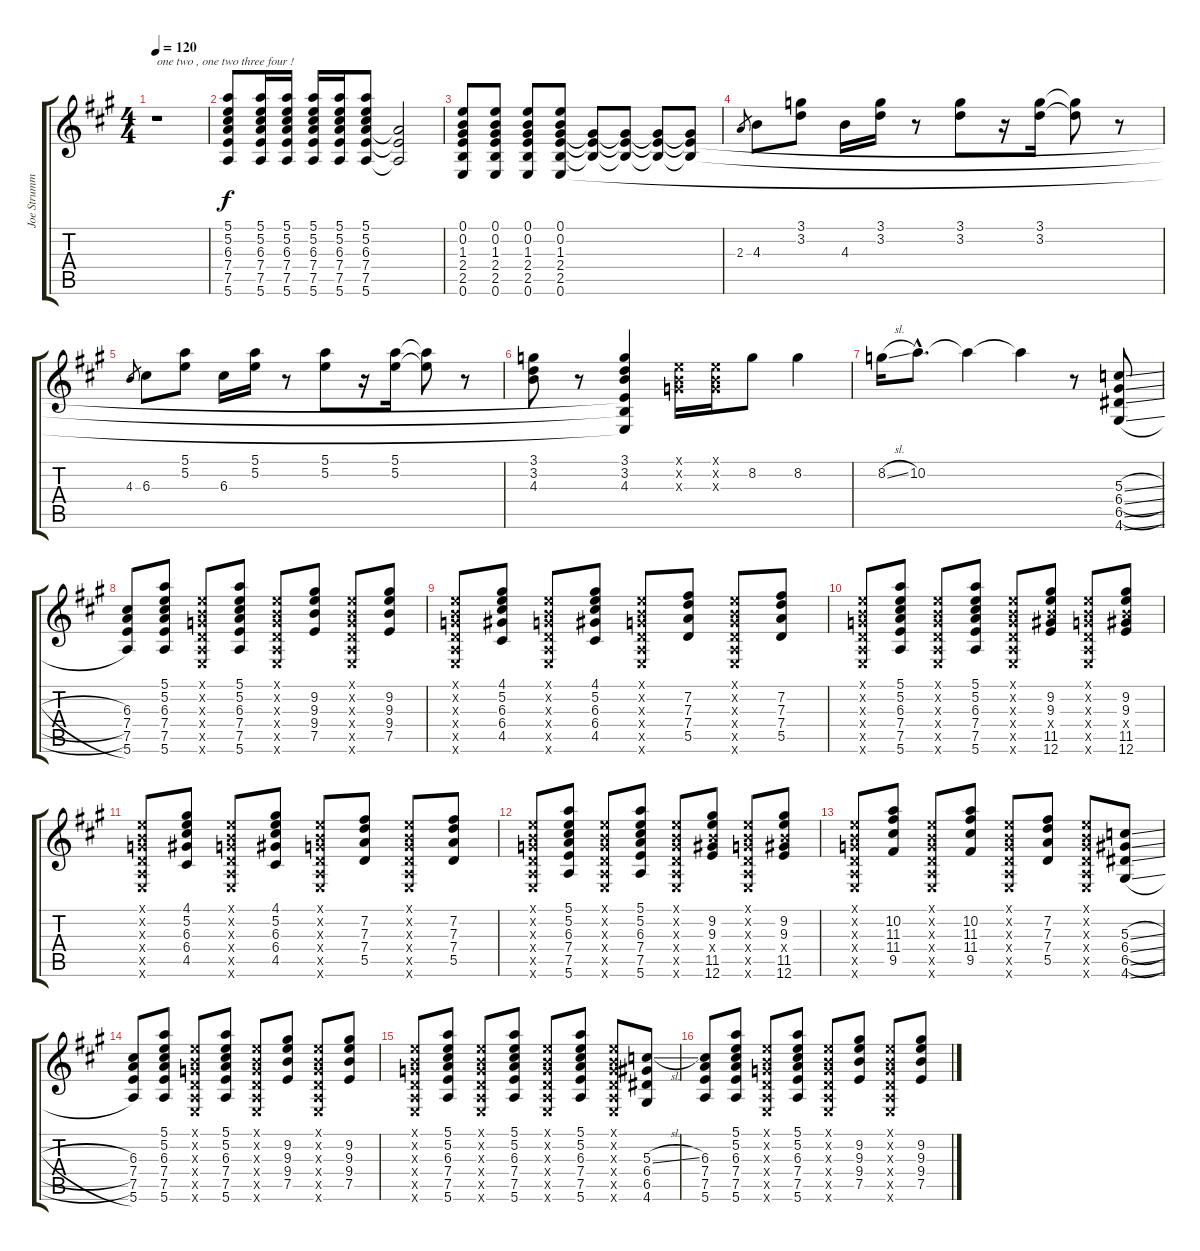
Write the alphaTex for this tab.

\track ("Joe Strummer (rythmic guitar)" "Joe Strumm") {instrument overdrivenguitar}
\staff {score tabs}
\tuning (E4 B3 G3 D3 A2 E2) {hide}
\ts (4 4)
\tempo 120
\clef g2
\ks a
r.1{txt "one two , one two three four !" dy f instrument overdrivenguitar} |
(5.1 5.2 6.3 7.4 7.5 5.6).8 (5.1 5.2 6.3 7.4 7.5 5.6).16 (5.1 5.2 6.3 7.4 7.5 5.6).16 (5.1 5.2 6.3 7.4 7.5 5.6).16 (5.1 5.2 6.3 7.4 7.5 5.6).16 (5.1 5.2 6.3 7.4 7.5 5.6).8 (7.4{t} 7.5{t} 5.6{t}).2 |
(0.1 0.2 1.3 2.4 2.5 0.6).8 (0.1 0.2 1.3 2.4 2.5 0.6).8 (0.1 0.2 1.3 2.4 2.5 0.6).8 (0.1 0.2 1.3 2.4 2.5 0.6).8 (1.3{t} 2.4{t} 2.5{t}).8 (1.3{t} 2.4{t} 2.5{t}).8 (1.3{t} 2.4{t} 2.5{t}).8 (1.3{t} 2.4{t} 2.5{t}).8 |
2.3.8{gr} 4.3.8 (3.1 3.2).8 4.3.16 (3.1 3.2).16 r.8 (3.1 3.2).8 r.16 (3.1 3.2).16 (3.1{t} 3.2{t}).8 r.8 |
4.3.8{gr} 6.3.8 (5.1 5.2).8 6.3.16 (5.1 5.2).16 r.8 (5.1 5.2).8 r.16 (5.1 5.2).16 (5.1{t} 5.2{t}).8 r.8 |
(3.1 3.2 4.3).8 r.8 (3.1 3.2 4.3 2.4{t} 2.5{t} 0.6{t}).4 (0.1{x} 0.2{x} 0.3{x}).16 (0.1{x} 0.2{x} 0.3{x}).16 8.2.8 8.2.4 |
8.2{sl}.16 10.2{hac}.8{d} 10.2{t}.4 10.2{t}.4 r.8 (5.3{sl} 6.4{sl} 6.5{sl} 4.6{sl}).8 |
(6.3 7.4 7.5 5.6).8 (5.1 5.2 6.3 7.4 7.5 5.6).8 (0.1{x} 0.2{x} 0.3{x} 0.4{x} 0.5{x} 0.6{x}).8 (5.1 5.2 6.3 7.4 7.5 5.6).8 (0.1{x} 0.2{x} 0.3{x} 0.4{x} 0.5{x} 0.6{x}).8 (9.2 9.3 9.4 7.5).8 (0.1{x} 0.2{x} 0.3{x} 0.4{x} 0.5{x} 0.6{x}).8 (9.2 9.3 9.4 7.5).8 |
(0.1{x} 0.2{x} 0.3{x} 0.4{x} 0.5{x} 0.6{x}).8 (4.1 5.2 6.3 6.4 4.5).8 (0.1{x} 0.2{x} 0.3{x} 0.4{x} 0.5{x} 0.6{x}).8 (4.1 5.2 6.3 6.4 4.5).8 (0.1{x} 0.2{x} 0.3{x} 0.4{x} 0.5{x} 0.6{x}).8 (7.2 7.3 7.4 5.5).8 (0.1{x} 0.2{x} 0.3{x} 0.4{x} 0.5{x} 0.6{x}).8 (7.2 7.3 7.4 5.5).8 |
(0.1{x} 0.2{x} 0.3{x} 0.4{x} 0.5{x} 0.6{x}).8 (5.1 5.2 6.3 7.4 7.5 5.6).8 (0.1{x} 0.2{x} 0.3{x} 0.4{x} 0.5{x} 0.6{x}).8 (5.1 5.2 6.3 7.4 7.5 5.6).8 (0.1{x} 0.2{x} 0.3{x} 0.4{x} 0.5{x} 0.6{x}).8 (9.2 9.3 9.4{x} 11.5 12.6).8 (0.1{x} 0.2{x} 0.3{x} 0.4{x} 0.5{x} 0.6{x}).8 (9.2 9.3 9.4{x} 11.5 12.6).8 |
(0.1{x} 0.2{x} 0.3{x} 0.4{x} 0.5{x} 0.6{x}).8 (4.1 5.2 6.3 6.4 4.5).8 (0.1{x} 0.2{x} 0.3{x} 0.4{x} 0.5{x} 0.6{x}).8 (4.1 5.2 6.3 6.4 4.5).8 (0.1{x} 0.2{x} 0.3{x} 0.4{x} 0.5{x} 0.6{x}).8 (7.2 7.3 7.4 5.5).8 (0.1{x} 0.2{x} 0.3{x} 0.4{x} 0.5{x} 0.6{x}).8 (7.2 7.3 7.4 5.5).8 |
(0.1{x} 0.2{x} 0.3{x} 0.4{x} 0.5{x} 0.6{x}).8 (5.1 5.2 6.3 7.4 7.5 5.6).8 (0.1{x} 0.2{x} 0.3{x} 0.4{x} 0.5{x} 0.6{x}).8 (5.1 5.2 6.3 7.4 7.5 5.6).8 (0.1{x} 0.2{x} 0.3{x} 0.4{x} 0.5{x} 0.6{x}).8 (9.2 9.3 9.4{x} 11.5 12.6).8 (0.1{x} 0.2{x} 0.3{x} 0.4{x} 0.5{x} 0.6{x}).8 (9.2 9.3 9.4{x} 11.5 12.6).8 |
(0.1{x} 0.2{x} 0.3{x} 0.4{x} 0.5{x} 0.6{x}).8 (10.2 11.3 11.4 9.5).8 (0.1{x} 0.2{x} 0.3{x} 0.4{x} 0.5{x} 0.6{x}).8 (10.2 11.3 11.4 9.5).8 (0.1{x} 0.2{x} 0.3{x} 0.4{x} 0.5{x} 0.6{x}).8 (7.2 7.3 7.4 5.5).8 (0.1{x} 0.2{x} 0.3{x} 0.4{x} 0.5{x} 0.6{x}).8 (5.3{sl} 6.4{sl} 6.5{sl} 4.6{sl}).8 |
(6.3 7.4 7.5 5.6).8 (5.1 5.2 6.3 7.4 7.5 5.6).8 (0.1{x} 0.2{x} 0.3{x} 0.4{x} 0.5{x} 0.6{x}).8 (5.1 5.2 6.3 7.4 7.5 5.6).8 (0.1{x} 0.2{x} 0.3{x} 0.4{x} 0.5{x} 0.6{x}).8 (9.2 9.3 9.4 7.5).8 (0.1{x} 0.2{x} 0.3{x} 0.4{x} 0.5{x} 0.6{x}).8 (9.2 9.3 9.4 7.5).8 |
(0.1{x} 0.2{x} 0.3{x} 0.4{x} 0.5{x} 0.6{x}).8 (5.1 5.2 6.3 7.4 7.5 5.6).8 (0.1{x} 0.2{x} 0.3{x} 0.4{x} 0.5{x} 0.6{x}).8 (5.1 5.2 6.3 7.4 7.5 5.6).8 (0.1{x} 0.2{x} 0.3{x} 0.4{x} 0.5{x} 0.6{x}).8 (5.1 5.2 6.3 7.4 7.5 5.6).8 (0.1{x} 0.2{x} 0.3{x} 0.4{x} 0.5{x} 0.6{x}).8 (5.3{sl} 6.4 6.5 4.6).8 |
(6.3 7.4 7.5 5.6).8 (5.1 5.2 6.3 7.4 7.5 5.6).8 (0.1{x} 0.2{x} 0.3{x} 0.4{x} 0.5{x} 0.6{x}).8 (5.1 5.2 6.3 7.4 7.5 5.6).8 (0.1{x} 0.2{x} 0.3{x} 0.4{x} 0.5{x} 0.6{x}).8 (9.2 9.3 9.4 7.5).8 (0.1{x} 0.2{x} 0.3{x} 0.4{x} 0.5{x} 0.6{x}).8 (9.2 9.3 9.4 7.5).8
